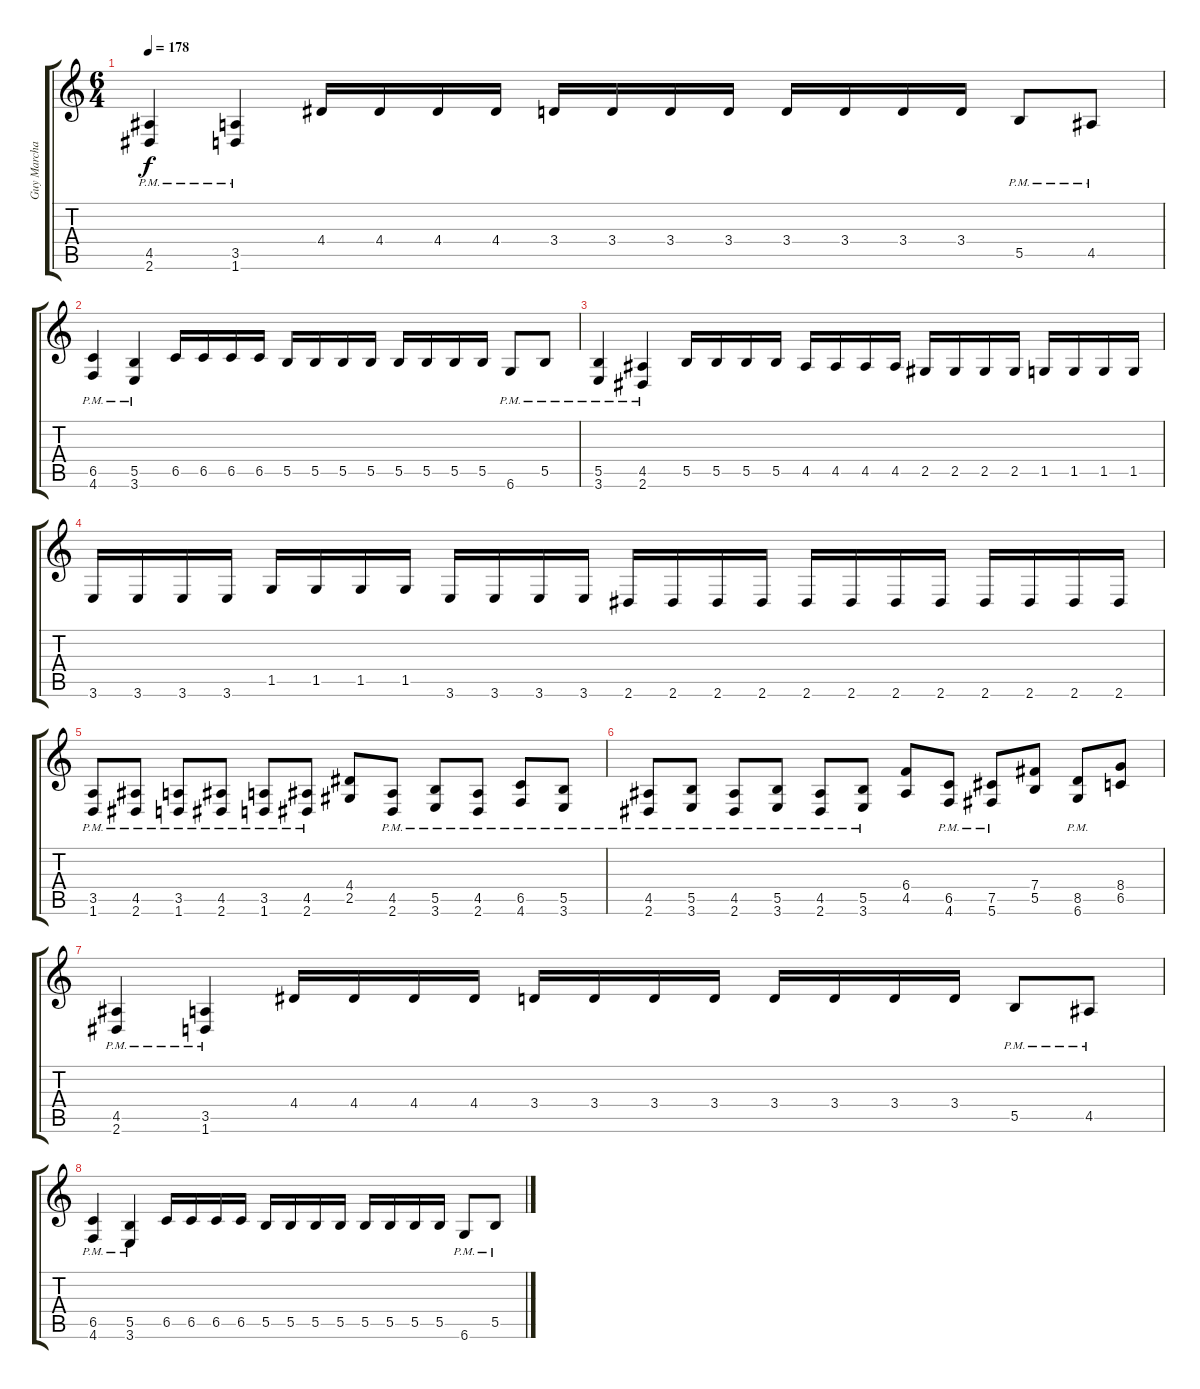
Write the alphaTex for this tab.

\track ("Guy Marchais" "Guy Marcha") {instrument distortionguitar}
\staff {score tabs}
\tuning (Db4 Ab3 E3 B2 Gb2 Db2) {hide}
\ts (6 4)
\tempo 178
\clef g2
\ks c
(4.5{pm} 2.6{pm}).4{dy f} (3.5{pm} 1.6{pm}).4 4.4.16 4.4.16 4.4.16 4.4.16 3.4.16 3.4.16 3.4.16 3.4.16 3.4.16 3.4.16 3.4.16 3.4.16 5.5{pm}.8 4.5{pm}.8 |
(6.5{pm} 4.6{pm}).4 (5.5{pm} 3.6{pm}).4 6.5.16 6.5.16 6.5.16 6.5.16 5.5.16 5.5.16 5.5.16 5.5.16 5.5.16 5.5.16 5.5.16 5.5.16 6.6{pm}.8 5.5{pm}.8 |
(5.5{pm} 3.6{pm}).4 (4.5{pm} 2.6{pm}).4 5.5.16 5.5.16 5.5.16 5.5.16 4.5.16 4.5.16 4.5.16 4.5.16 2.5.16 2.5.16 2.5.16 2.5.16 1.5.16 1.5.16 1.5.16 1.5.16 |
3.6.16 3.6.16 3.6.16 3.6.16 1.5.16 1.5.16 1.5.16 1.5.16 3.6.16 3.6.16 3.6.16 3.6.16 2.6.16 2.6.16 2.6.16 2.6.16 2.6.16 2.6.16 2.6.16 2.6.16 2.6.16 2.6.16 2.6.16 2.6.16 |
(3.5{pm} 1.6{pm}).8 (4.5{pm} 2.6{pm}).8 (3.5{pm} 1.6{pm}).8 (4.5{pm} 2.6{pm}).8 (3.5{pm} 1.6{pm}).8 (4.5{pm} 2.6{pm}).8 (4.4 2.5).8 (4.5{pm} 2.6{pm}).8 (5.5{pm} 3.6{pm}).8 (4.5{pm} 2.6{pm}).8 (6.5{pm} 4.6{pm}).8 (5.5{pm} 3.6{pm}).8 |
(4.5{pm} 2.6{pm}).8 (5.5{pm} 3.6{pm}).8 (4.5{pm} 2.6{pm}).8 (5.5{pm} 3.6{pm}).8 (4.5{pm} 2.6{pm}).8 (5.5{pm} 3.6{pm}).8 (6.4 4.5).8 (6.5{pm} 4.6{pm}).8 (7.5{pm} 5.6{pm}).8 (7.4 5.5).8 (8.5{pm} 6.6{pm}).8 (8.4 6.5).8 |
(4.5{pm} 2.6{pm}).4 (3.5{pm} 1.6{pm}).4 4.4.16 4.4.16 4.4.16 4.4.16 3.4.16 3.4.16 3.4.16 3.4.16 3.4.16 3.4.16 3.4.16 3.4.16 5.5{pm}.8 4.5{pm}.8 |
(6.5{pm} 4.6{pm}).4 (5.5{pm} 3.6{pm}).4 6.5.16 6.5.16 6.5.16 6.5.16 5.5.16 5.5.16 5.5.16 5.5.16 5.5.16 5.5.16 5.5.16 5.5.16 6.6{pm}.8 5.5{pm}.8
